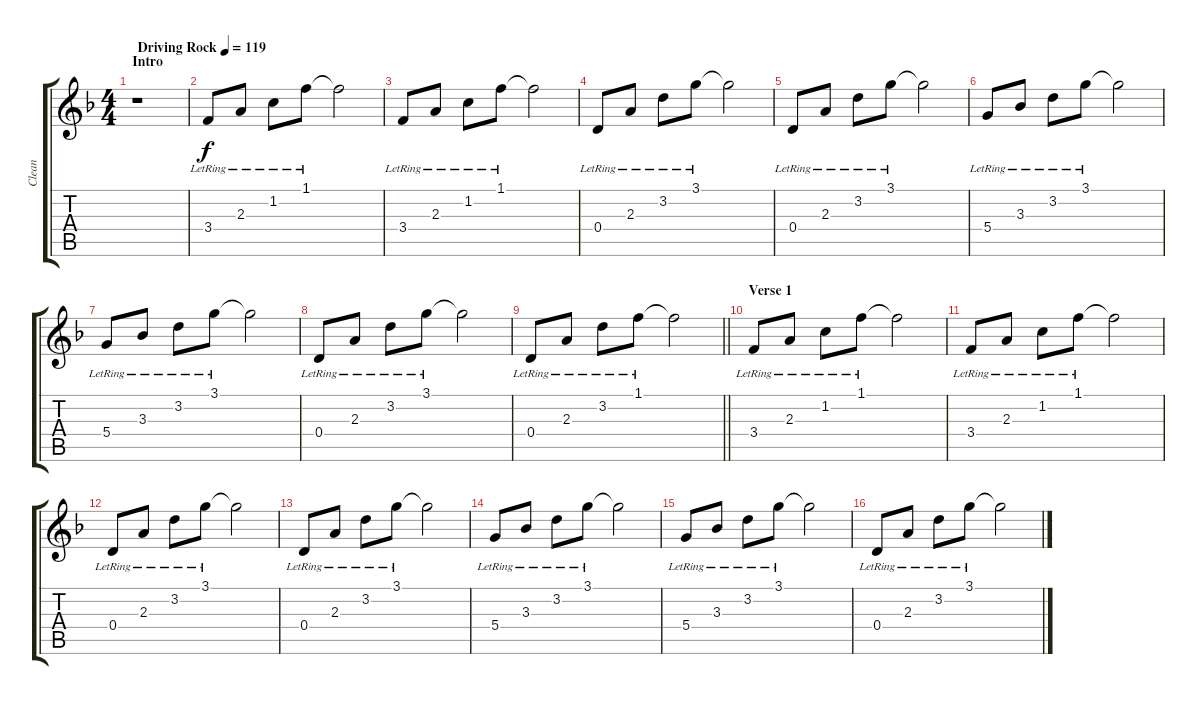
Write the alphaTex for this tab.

\track ("Clean" "Clean") {instrument electricguitarclean}
\staff {score tabs}
\tuning (E4 B3 G3 D3 A2 E2) {hide}
\ts (4 4)
\section ("" "Intro")
\tempo (119 "Driving Rock")
\clef g2
\ks f
r.1{dy f instrument electricguitarclean} |
3.4{lr}.8 2.3{lr}.8 1.2{lr}.8 1.1{lr}.8 1.1{t}.2 |
3.4{lr}.8 2.3{lr}.8 1.2{lr}.8 1.1{lr}.8 1.1{t}.2 |
0.4{lr}.8 2.3{lr}.8 3.2{lr}.8 3.1{lr}.8 3.1{t}.2 |
0.4{lr}.8 2.3{lr}.8 3.2{lr}.8 3.1{lr}.8 3.1{t}.2 |
5.4{lr}.8 3.3{lr}.8 3.2{lr}.8 3.1{lr}.8 3.1{t}.2 |
5.4{lr}.8 3.3{lr}.8 3.2{lr}.8 3.1{lr}.8 3.1{t}.2 |
0.4{lr}.8 2.3{lr}.8 3.2{lr}.8 3.1{lr}.8 3.1{t}.2 |
\barLineRight lightlight
0.4{lr}.8 2.3{lr}.8 3.2{lr}.8 1.1{lr}.8 1.1{t}.2 |
\section ("" "Verse 1")
3.4{lr}.8 2.3{lr}.8 1.2{lr}.8 1.1{lr}.8 1.1{t}.2 |
3.4{lr}.8 2.3{lr}.8 1.2{lr}.8 1.1{lr}.8 1.1{t}.2 |
0.4{lr}.8 2.3{lr}.8 3.2{lr}.8 3.1{lr}.8 3.1{t}.2 |
0.4{lr}.8 2.3{lr}.8 3.2{lr}.8 3.1{lr}.8 3.1{t}.2 |
5.4{lr}.8 3.3{lr}.8 3.2{lr}.8 3.1{lr}.8 3.1{t}.2 |
5.4{lr}.8 3.3{lr}.8 3.2{lr}.8 3.1{lr}.8 3.1{t}.2 |
0.4{lr}.8 2.3{lr}.8 3.2{lr}.8 3.1{lr}.8 3.1{t}.2
